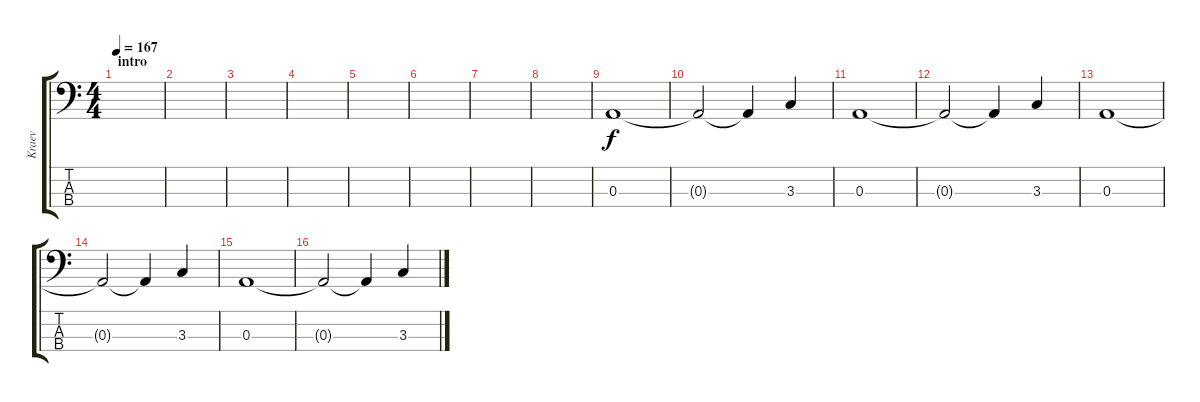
\track ("Kraev" "Kraev") {instrument electricbassfinger}
\staff {score tabs}
\tuning (G2 D2 A1 E1) {hide}
\ts (4 4)
\section ("" "intro")
\tempo 167
\clef f4
\ks c
|
|
|
|
|
|
|
|
0.3.1 |
0.3{t}.2 0.3{t}.4 3.3.4 |
0.3.1 |
0.3{t}.2 0.3{t}.4 3.3.4 |
0.3.1 |
0.3{t}.2 0.3{t}.4 3.3.4 |
0.3.1 |
0.3{t}.2 0.3{t}.4 3.3.4
